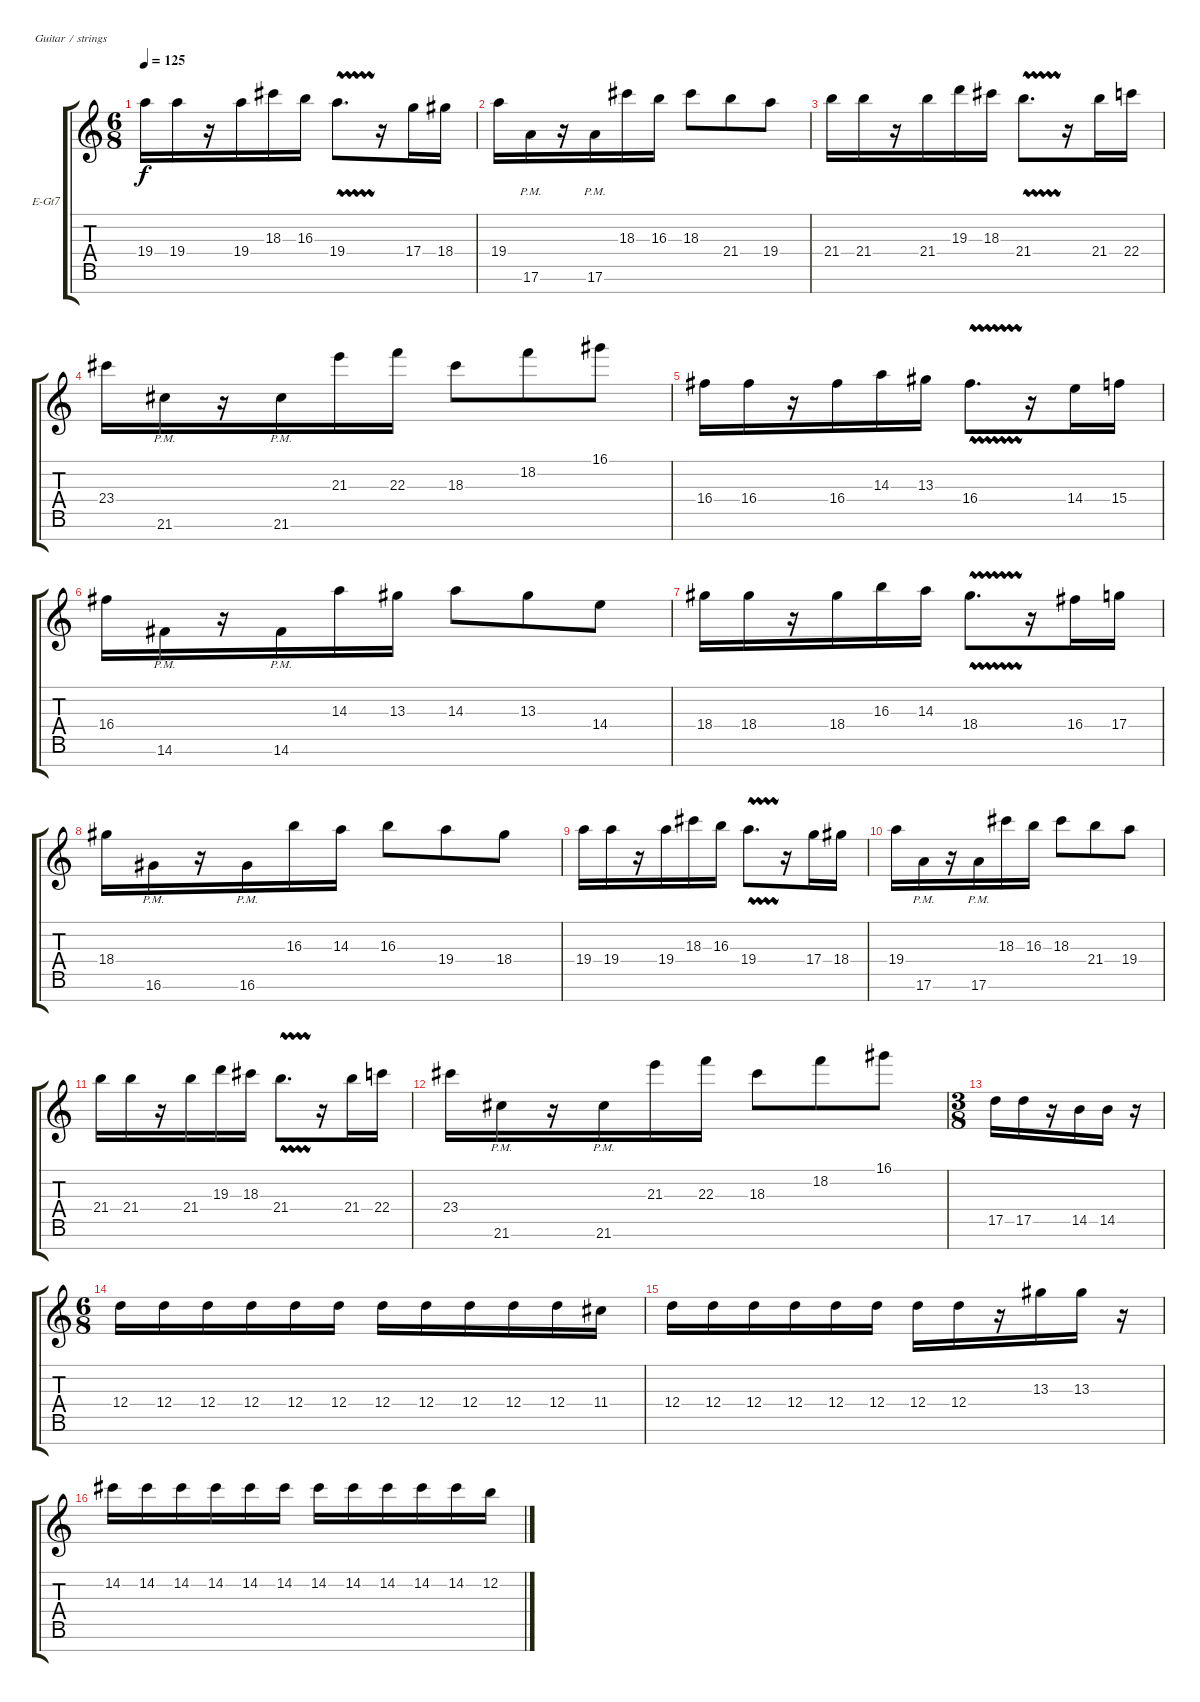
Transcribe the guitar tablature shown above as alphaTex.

\defaultSystemsLayout 4
\bracketExtendMode groupsimilarinstruments
\firstSystemTrackNameOrientation horizontal
\otherSystemsTrackNameOrientation horizontal
\track ("Electric Guitar" "E-Gt7") {instrument overdrivenguitar}
\staff {score tabs}
\tuning (E4 B3 G3 D3 A2 E2 B1)
\ts (6 8)
\tempo 125
\clef g2
\ks c
19.4.16{dy f} 19.4.16 r.16 19.4.16 18.3.16 16.3.16 19.4{vw}.8{d} r.16 17.4.16 18.4.16 |
19.4.16 17.6{pm}.16 r.16 17.6{pm}.16 18.3.16 16.3.16 18.3.8 21.4.8 19.4.8 |
21.4.16 21.4.16 r.16 21.4.16 19.3.16 18.3.16 21.4{vw}.8{d} r.16 21.4.16 22.4.16 |
23.4.16 21.6{pm}.16 r.16 21.6{pm}.16 21.3.16 22.3.16 18.3.8 18.2.8 16.1.8 |
16.4.16 16.4.16 r.16 16.4.16 14.3.16 13.3.16 16.4{vw}.8{d} r.16 14.4.16 15.4.16 |
16.4.16 14.6{pm}.16 r.16 14.6{pm}.16 14.3.16 13.3.16 14.3.8 13.3.8 14.4.8 |
18.4.16 18.4.16 r.16 18.4.16 16.3.16 14.3.16 18.4{vw}.8{d} r.16 16.4.16 17.4.16 |
18.4.16 16.6{pm}.16 r.16 16.6{pm}.16 16.3.16 14.3.16 16.3.8 19.4.8 18.4.8 |
19.4.16 19.4.16 r.16 19.4.16 18.3.16 16.3.16 19.4{vw}.8{d} r.16 17.4.16 18.4.16 |
19.4.16 17.6{pm}.16 r.16 17.6{pm}.16 18.3.16 16.3.16 18.3.8 21.4.8 19.4.8 |
21.4.16 21.4.16 r.16 21.4.16 19.3.16 18.3.16 21.4{vw}.8{d} r.16 21.4.16 22.4.16 |
23.4.16 21.6{pm}.16 r.16 21.6{pm}.16 21.3.16 22.3.16 18.3.8 18.2.8 16.1.8 |
\ts (3 8)
17.5.16 17.5.16 r.16 14.5.16 14.5.16 r.16 |
\ts (6 8)
12.4.16 12.4.16 12.4.16 12.4.16 12.4.16 12.4.16 12.4.16 12.4.16 12.4.16 12.4.16 12.4.16 11.4.16 |
12.4.16 12.4.16 12.4.16 12.4.16 12.4.16 12.4.16 12.4.16 12.4.16 r.16 13.3.16 13.3.16 r.16 |
14.2.16 14.2.16 14.2.16 14.2.16 14.2.16 14.2.16 14.2.16 14.2.16 14.2.16 14.2.16 14.2.16 12.2.16
